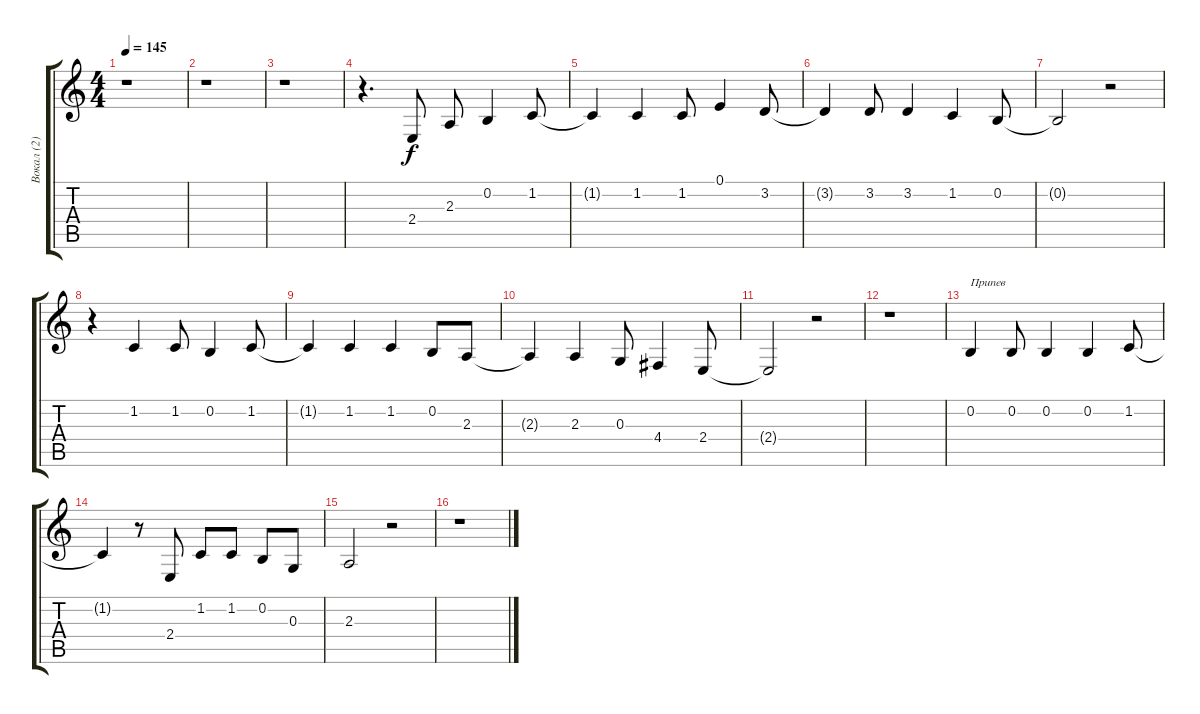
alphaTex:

\track ("Вокал (2)" "Вокал (2)") {instrument oboe}
\staff {score tabs}
\tuning (E4 B3 G3 D3 A2 E2) {hide}
\ts (4 4)
\tempo 145
\clef g2
\ks c
r.1{dy f} |
r.1 |
r.1 |
r.4{d} 2.4.8 2.3.8 0.2.4 1.2.8 |
1.2{t}.4 1.2.4 1.2.8 0.1.4 3.2.8 |
3.2{t}.4 3.2.8 3.2.4 1.2.4 0.2.8 |
0.2{t}.2 r.2 |
r.4 1.2.4 1.2.8 0.2.4 1.2.8 |
1.2{t}.4 1.2.4 1.2.4 0.2.8 2.3.8 |
2.3{t}.4 2.3.4 0.3.8 4.4.4 2.4.8 |
2.4{t}.2 r.2 |
r.1 |
0.2.4{txt "Припев"} 0.2.8 0.2.4 0.2.4 1.2.8 |
1.2{t}.4 r.8 2.4.8 1.2.8 1.2.8 0.2.8 0.3.8 |
2.3.2 r.2 |
r.1
